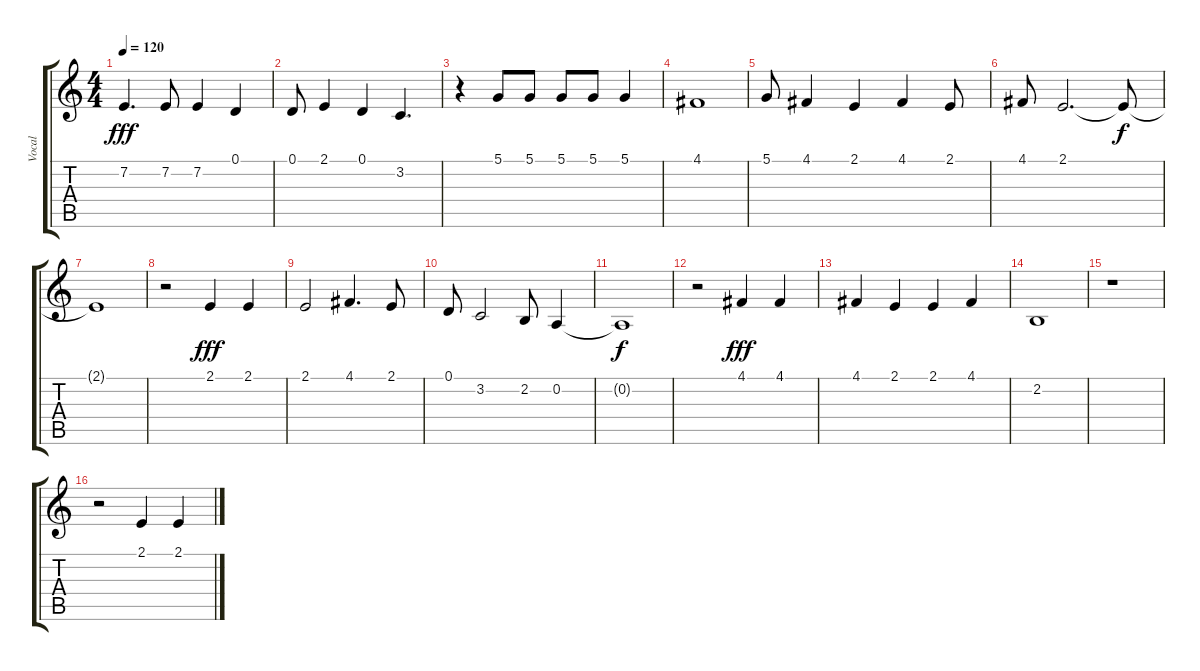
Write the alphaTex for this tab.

\track ("Vocal" "Vocal") {instrument acousticgrandpiano}
\staff {score tabs}
\tuning (D4 A3 F3 C3 G2 D2) {hide}
\ts (4 4)
\tempo 120
\clef g2
\ks c
7.2.4{d dy fff} 7.2.8 7.2.4 0.1.4 |
0.1.8 2.1.4 0.1.4 3.2.4{d} |
r.4 5.1.8 5.1.8 5.1.8 5.1.8 5.1.4 |
4.1.1 |
5.1.8 4.1.4 2.1.4 4.1.4 2.1.8 |
4.1.8 2.1.2{d} 2.1{t}.8{dy f} |
2.1{t}.1 |
r.2 2.1.4{dy fff} 2.1.4 |
2.1.2 4.1.4{d} 2.1.8 |
0.1.8 3.2.2 2.2.8 0.2.4 |
0.2{t}.1{dy f} |
r.2 4.1.4{dy fff} 4.1.4 |
4.1.4 2.1.4 2.1.4 4.1.4 |
2.2.1 |
r.1 |
r.2 2.1.4 2.1.4
